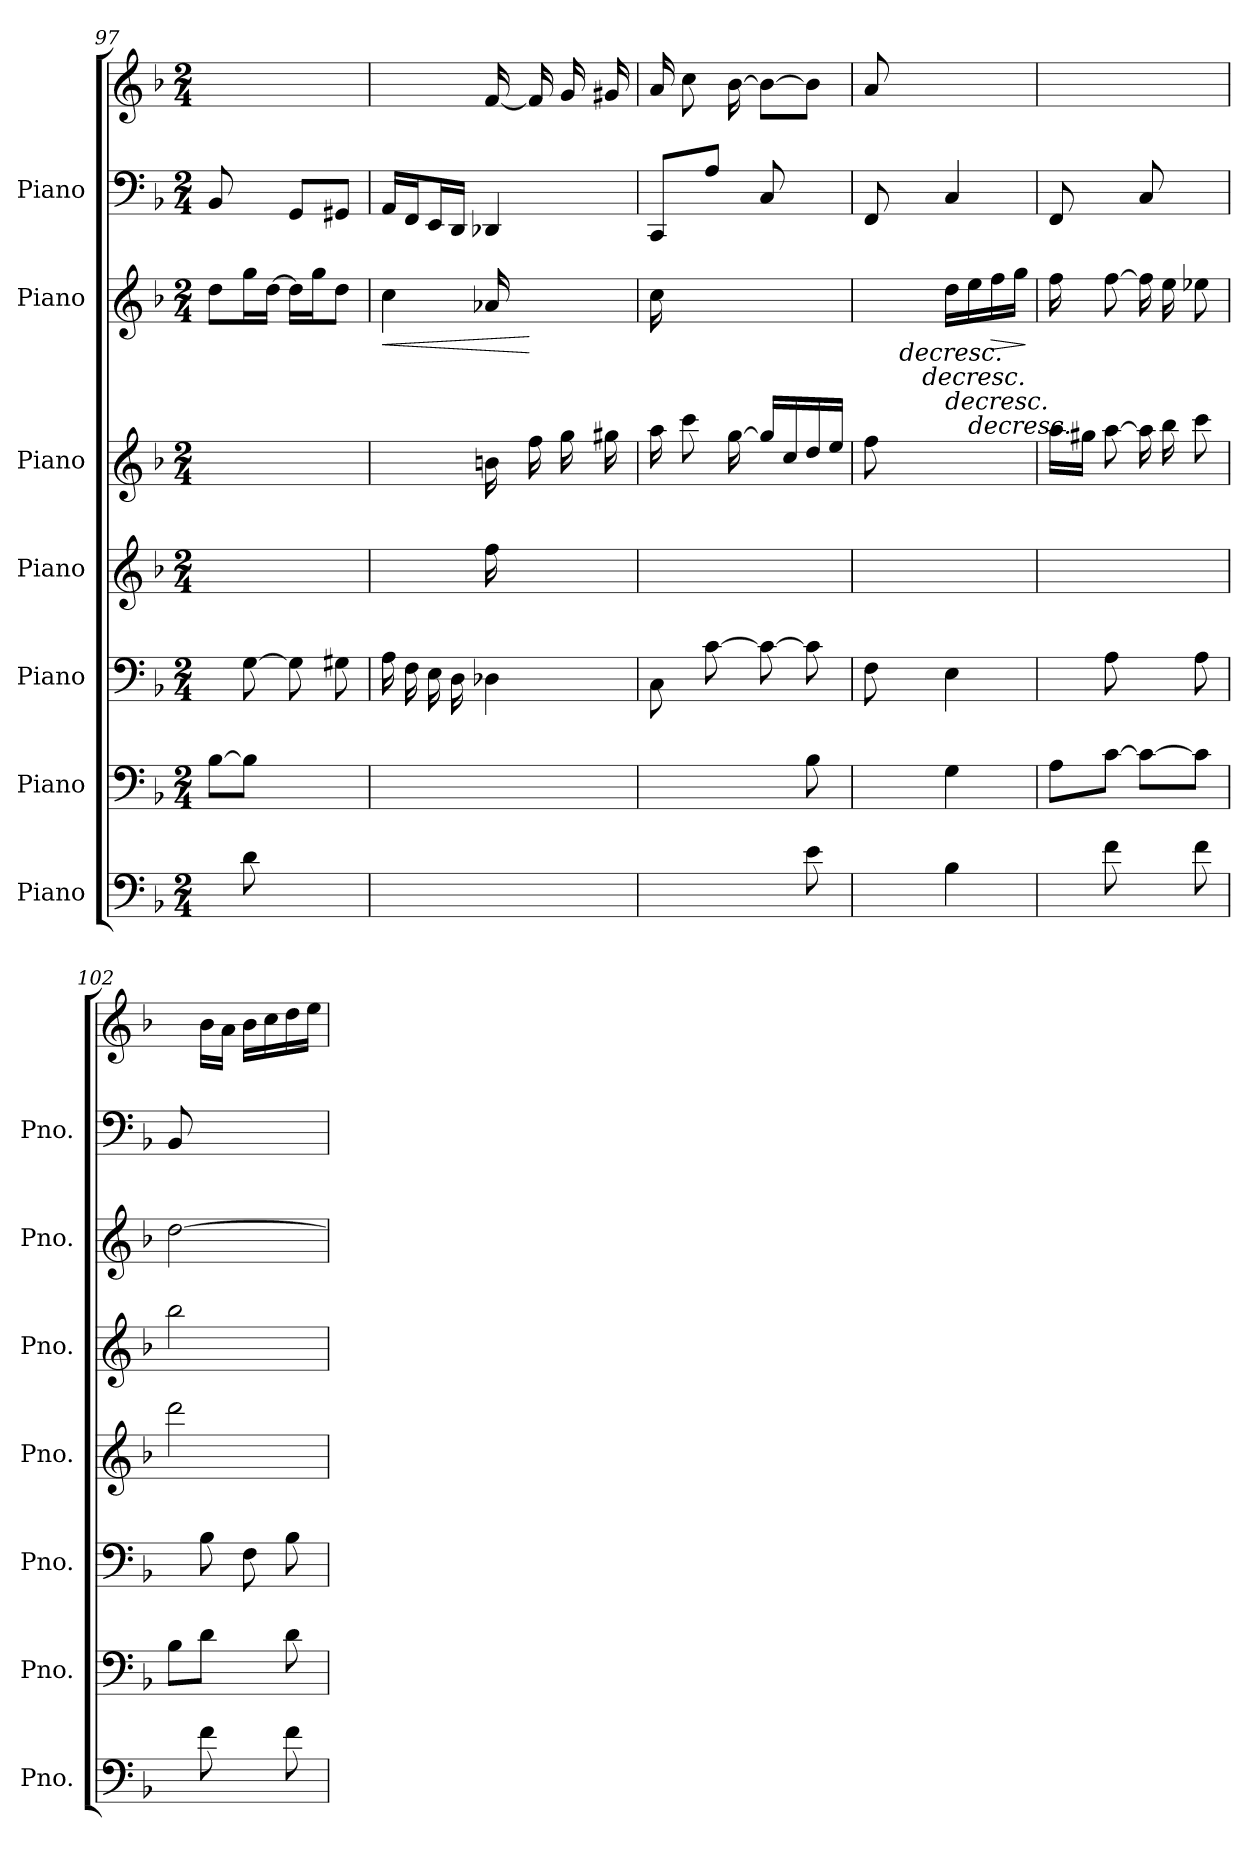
**kern	**kern	**kern	**kern	**kern	**kern	**dynam	**kern	**kern
*part7	*part6	*part5	*part4	*part3	*part2	*part2	*part1	*part1
*staff8	*staff7	*staff6	*staff5	*staff4	*staff3	*staff3	*staff2	*staff1
*I"Piano	*I"Piano	*I"Piano	*I"Piano	*I"Piano	*I"Piano	*	*I"Piano	*
*I'Pno.	*I'Pno.	*I'Pno.	*I'Pno.	*I'Pno.	*I'Pno.	*	*I'Pno.	*
!!LO:LB:g=z
*clefF4	*clefF4	*clefF4	*clefG2	*clefG2	*clefG2	*	*clefF4	*clefG2
*k[b-]	*k[b-]	*k[b-]	*k[b-]	*k[b-]	*k[b-]	*	*k[b-]	*k[b-]
*M2/4	*M2/4	*M2/4	*M2/4	*M2/4	*M2/4	*	*M2/4	*M2/4
=97	=97	=97	=97	=97	=97	=97	=97	=97
8ryy	[8B-i\L	8ryy	2ryy	2ryy	8ddj\L	.	8BB-Z/	2ryy
8dV	8B-i\J]	[8GN\	.	.	16ggj\L	.	8ryy	.
.	.	.	.	.	[16ddj\JJ	.	.	.
4ryy	4ryy	8GN\]	.	.	16ddj\LL]	.	8GGZ/L	.
.	.	.	.	.	16ggj\J	.	.	.
.	.	8G#XN\	.	.	8ddj\J	.	8GG#XZ/J	.
=98	=98	=98	=98	=98	=98	=98	=98	=98
!	!	!	!	!	!	!LO:HP:b	!	!
2ryy	2ryy	16AN\	4ryy	4ryy	4ccj\	<	16AAZ/LL	4ryy
.	.	16FN\	.	.	.	.	16FFZ/J	.
.	.	16EN\	.	.	.	.	16EEZ/L	.
.	.	16DN\	.	.	.	.	16DDZ/JJ	.
.	.	4D-XN\	16ffl	16bn!	16a-Xj	.	4DD-XZ/	[16f+
.	.	.	8.ryy	16ff!	8.ryy	[	.	16f+]
.	.	.	.	16gg!	.	.	.	16g+
.	.	.	.	16gg#X!	.	.	.	16g#X+
=99	=99	=99	=99	=99	=99	=99	=99	=99
4.ryy	4.ryy	8CN\	2ryy	16aa!	16ccj	.	8CCZ/L	16a+
.	.	.	.	8ccc!	4..ryy	.	.	8cc+
.	.	[8cN\	.	.	.	.	8AZ/J	.
.	.	.	.	[16gg!	.	.	.	[16b-+
.	.	8cN\_	.	16gg!/LL]	.	.	8CZ/	8b-+\L_
.	.	.	.	16cc!/	.	.	.	.
8eV	8B-i\	8cN\]	.	16dd!/	.	.	8ryy	8b-+\J]
.	.	.	.	16ee!/JJ	.	.	.	.
=100	=100	=100	=100	=100	=100	=100	=100	=100
4ryy	4ryy	8FN\	2ryy	8ff!	8ryy	.	8FFZ/	8a+
!	!	!	!	!	!	!LO:HP:b	!	!
.	.	8ryy	.	4.ryy	16bnj\L	>	8ryy	4.ryy
!	!	!	!	!	!	!LO:HP:b	!	!
.	.	.	.	.	16ccj\JJ	>	.	.
!	!	!	!	!	!	!LO:HP:b	!	!
4B-V	4Gi\	4EN\	.	.	16ddj\LL	>	4CZ/	.
!	!	!	!	!	!	!LO:HP:b	!	!
.	.	.	.	.	16eej\	>	.	.
!	!	!	!	!	!	!LO:HP:b	!	!
.	.	.	.	.	16ffj\	>	.	.
.	.	.	.	.	16ggj\JJ	.	.	.
.	.	.	.	.	.	] ] ] ] ]	.	.
!!LO:LB:g=z
=101	=101	=101	=101	=101	=101	=101	=101	=101
8ryy	8Ai\L	8ryy	2ryy	16aa!	16ffj	.	8FFZ/	2ryy
.	.	.	.	16gg#X!\J	16ryy	.	.	.
8fV	[8ci\J	8AN\	.	[8aa!	[8ffj	.	8ryy	.
8ryy	8ci\L_	8ryy	.	16aa!]	16ffj]	.	8CZ/	.
.	.	.	.	16bb-!	16eej	.	.	.
8fV	8ci\J]	8AN\	.	8ccc!	8ee-Xj	.	8ryy	.
=102	=102	=102	=102	=102	=102	=102	=102	=102
8ryy	8B-i\L	8ryy	2dddl	2bb-!	[2ddj	.	8BB-Z/	8ryy
8fV	8di\J	8B-N\	.	.	.	.	4.ryy	16b-+\LL
.	.	.	.	.	.	.	.	16a+\JJ
8ryy	8ryy	8FN\L	.	.	.	.	.	16b-+\LL
.	.	.	.	.	.	.	.	16cc+\
8fV	8di\	8B-N\	.	.	.	.	.	16dd+\
.	.	.	.	.	.	.	.	16ee+\JJ
=	=	=	=	=	=	=	=	=
*-	*-	*-	*-	*-	*-	*-	*-	*-
